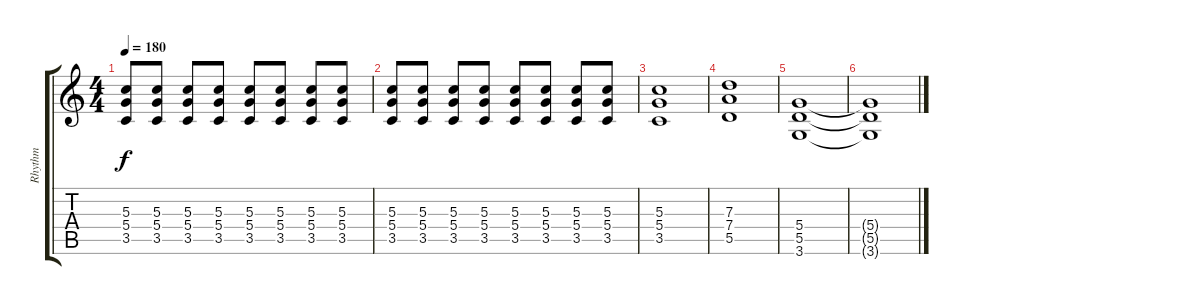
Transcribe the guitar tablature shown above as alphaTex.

\track ("Rhythm" "Rhythm") {instrument distortionguitar}
\staff {score tabs}
\tuning (E4 B3 G3 D3 A2 E2) {hide}
\ts (4 4)
\tempo 180
\clef g2
\ks c
(5.3 5.4 3.5).8{dy f} (5.3 5.4 3.5).8 (5.3 5.4 3.5).8 (5.3 5.4 3.5).8 (5.3 5.4 3.5).8 (5.3 5.4 3.5).8 (5.3 5.4 3.5).8 (5.3 5.4 3.5).8 |
(5.3 5.4 3.5).8 (5.3 5.4 3.5).8 (5.3 5.4 3.5).8 (5.3 5.4 3.5).8 (5.3 5.4 3.5).8 (5.3 5.4 3.5).8 (5.3 5.4 3.5).8 (5.3 5.4 3.5).8 |
(5.3 5.4 3.5).1 |
(7.3 7.4 5.5).1 |
(5.4 5.5 3.6).1 |
(5.4{t} 5.5{t} 3.6{t}).1
